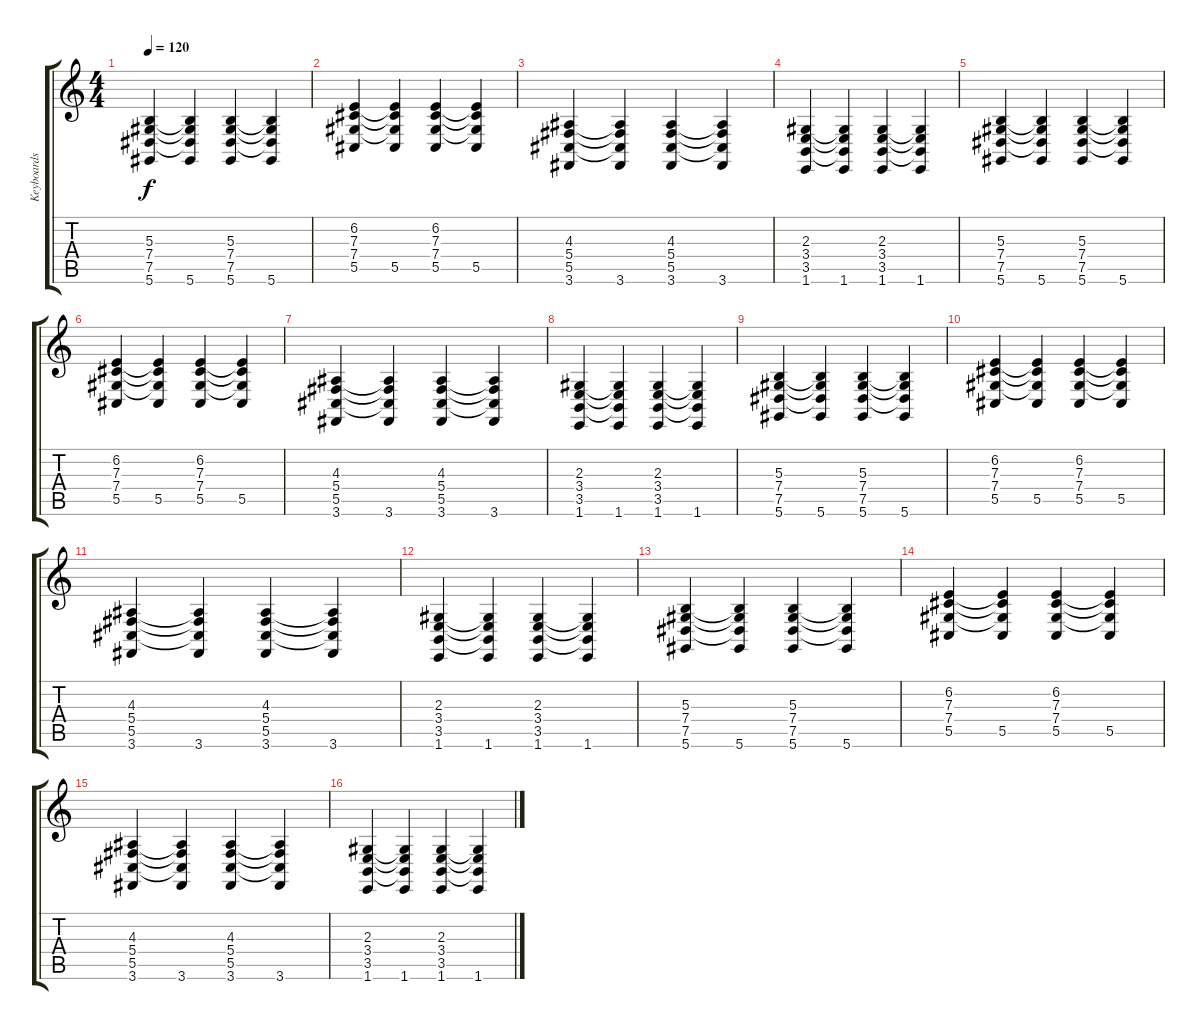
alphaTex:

\track ("Keyboards 1" "Keyboards ") {instrument brightacousticpiano}
\staff {score tabs}
\tuning (Eb4 Bb3 Gb3 Db3 Ab2 Eb2) {hide}
\ts (4 4)
\tempo 120
\clef g2
\ks c
(5.3 7.4 7.5 5.6).4{dy f} (5.3{t} 7.4{t} 7.5{t} 5.6).4 (5.3 7.4 7.5 5.6).4 (5.3{t} 7.4{t} 7.5{t} 5.6).4 |
(6.2 7.3 7.4 5.5).4 (6.2{t} 7.3{t} 7.4{t} 5.5).4 (6.2 7.3 7.4 5.5).4 (6.2{t} 7.3{t} 7.4{t} 5.5).4 |
(4.3 5.4 5.5 3.6).4 (4.3{t} 5.4{t} 5.5{t} 3.6).4 (4.3 5.4 5.5 3.6).4 (4.3{t} 5.4{t} 5.5{t} 3.6).4 |
(2.3 3.4 3.5 1.6).4 (2.3{t} 3.4{t} 3.5{t} 1.6).4 (2.3 3.4 3.5 1.6).4 (2.3{t} 3.4{t} 3.5{t} 1.6).4 |
(5.3 7.4 7.5 5.6).4 (5.3{t} 7.4{t} 7.5{t} 5.6).4 (5.3 7.4 7.5 5.6).4 (5.3{t} 7.4{t} 7.5{t} 5.6).4 |
(6.2 7.3 7.4 5.5).4 (6.2{t} 7.3{t} 7.4{t} 5.5).4 (6.2 7.3 7.4 5.5).4 (6.2{t} 7.3{t} 7.4{t} 5.5).4 |
(4.3 5.4 5.5 3.6).4 (4.3{t} 5.4{t} 5.5{t} 3.6).4 (4.3 5.4 5.5 3.6).4 (4.3{t} 5.4{t} 5.5{t} 3.6).4 |
(2.3 3.4 3.5 1.6).4 (2.3{t} 3.4{t} 3.5{t} 1.6).4 (2.3 3.4 3.5 1.6).4 (2.3{t} 3.4{t} 3.5{t} 1.6).4 |
(5.3 7.4 7.5 5.6).4 (5.3{t} 7.4{t} 7.5{t} 5.6).4 (5.3 7.4 7.5 5.6).4 (5.3{t} 7.4{t} 7.5{t} 5.6).4 |
(6.2 7.3 7.4 5.5).4 (6.2{t} 7.3{t} 7.4{t} 5.5).4 (6.2 7.3 7.4 5.5).4 (6.2{t} 7.3{t} 7.4{t} 5.5).4 |
(4.3 5.4 5.5 3.6).4 (4.3{t} 5.4{t} 5.5{t} 3.6).4 (4.3 5.4 5.5 3.6).4 (4.3{t} 5.4{t} 5.5{t} 3.6).4 |
(2.3 3.4 3.5 1.6).4 (2.3{t} 3.4{t} 3.5{t} 1.6).4 (2.3 3.4 3.5 1.6).4 (2.3{t} 3.4{t} 3.5{t} 1.6).4 |
(5.3 7.4 7.5 5.6).4 (5.3{t} 7.4{t} 7.5{t} 5.6).4 (5.3 7.4 7.5 5.6).4 (5.3{t} 7.4{t} 7.5{t} 5.6).4 |
(6.2 7.3 7.4 5.5).4 (6.2{t} 7.3{t} 7.4{t} 5.5).4 (6.2 7.3 7.4 5.5).4 (6.2{t} 7.3{t} 7.4{t} 5.5).4 |
(4.3 5.4 5.5 3.6).4 (4.3{t} 5.4{t} 5.5{t} 3.6).4 (4.3 5.4 5.5 3.6).4 (4.3{t} 5.4{t} 5.5{t} 3.6).4 |
(2.3 3.4 3.5 1.6).4 (2.3{t} 3.4{t} 3.5{t} 1.6).4 (2.3 3.4 3.5 1.6).4 (2.3{t} 3.4{t} 3.5{t} 1.6).4
